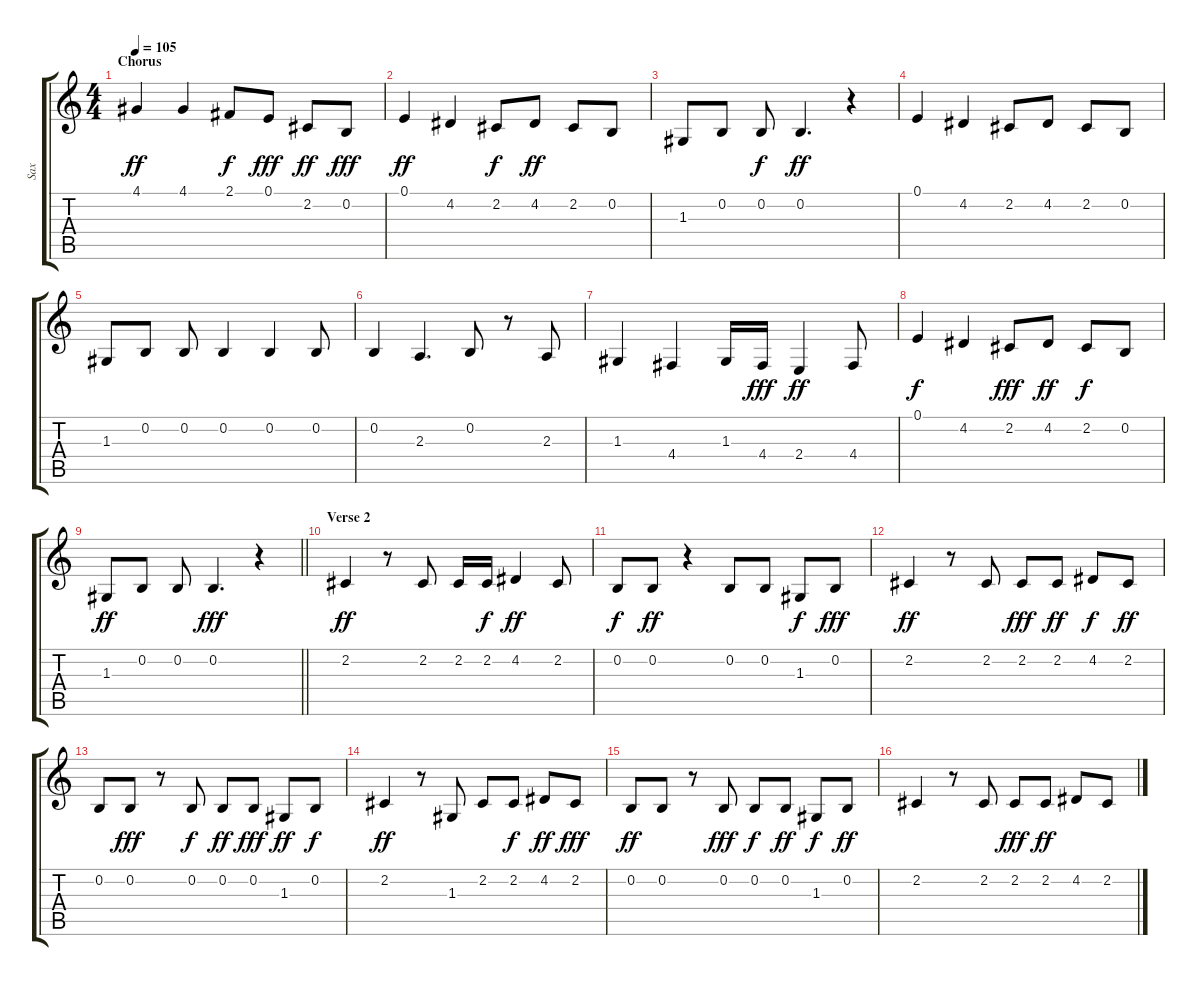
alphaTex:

\track ("Sax" "Sax") {instrument tenorsax}
\staff {score tabs}
\tuning (E4 B3 G3 D3 A2 E2) {hide}
\ts (4 4)
\section ("" "Chorus")
\tempo 105
\clef g2
\ks c
4.1.4{dy ff} 4.1.4 2.1.8{dy f} 0.1.8{dy fff} 2.2.8{dy ff} 0.2.8{dy fff} |
0.1.4{dy ff} 4.2.4 2.2.8{dy f} 4.2.8{dy ff} 2.2.8 0.2.8 |
1.3.8 0.2.8 0.2.8{dy f} 0.2.4{d dy ff} r.4 |
0.1.4 4.2.4 2.2.8 4.2.8 2.2.8 0.2.8 |
1.3.8 0.2.8 0.2.8 0.2.4 0.2.4 0.2.8 |
0.2.4 2.3.4{d} 0.2.8 r.8 2.3.8 |
1.3.4 4.4.4 1.3.16 4.4.16{dy fff} 2.4.4{dy ff} 4.4.8 |
0.1.4{dy f} 4.2.4 2.2.8{dy fff} 4.2.8{dy ff} 2.2.8{dy f} 0.2.8 |
\barLineRight lightlight
1.3.8{dy ff} 0.2.8 0.2.8 0.2.4{d dy fff} r.4 |
\section ("" "Verse 2")
2.2.4{dy ff} r.8 2.2.8 2.2.16 2.2.16{dy f} 4.2.4{dy ff} 2.2.8 |
0.2.8{dy f} 0.2.8{dy ff} r.4 0.2.8 0.2.8 1.3.8{dy f} 0.2.8{dy fff} |
2.2.4{dy ff} r.8 2.2.8 2.2.8{dy fff} 2.2.8{dy ff} 4.2.8{dy f} 2.2.8{dy ff} |
0.2.8 0.2.8{dy fff} r.8 0.2.8{dy f} 0.2.8{dy ff} 0.2.8{dy fff} 1.3.8{dy ff} 0.2.8{dy f} |
2.2.4{dy ff} r.8 1.3.8 2.2.8 2.2.8{dy f} 4.2.8{dy ff} 2.2.8{dy fff} |
0.2.8{dy ff} 0.2.8 r.8 0.2.8{dy fff} 0.2.8{dy f} 0.2.8{dy ff} 1.3.8{dy f} 0.2.8{dy ff} |
2.2.4 r.8 2.2.8 2.2.8{dy fff} 2.2.8{dy ff} 4.2.8 2.2.8
